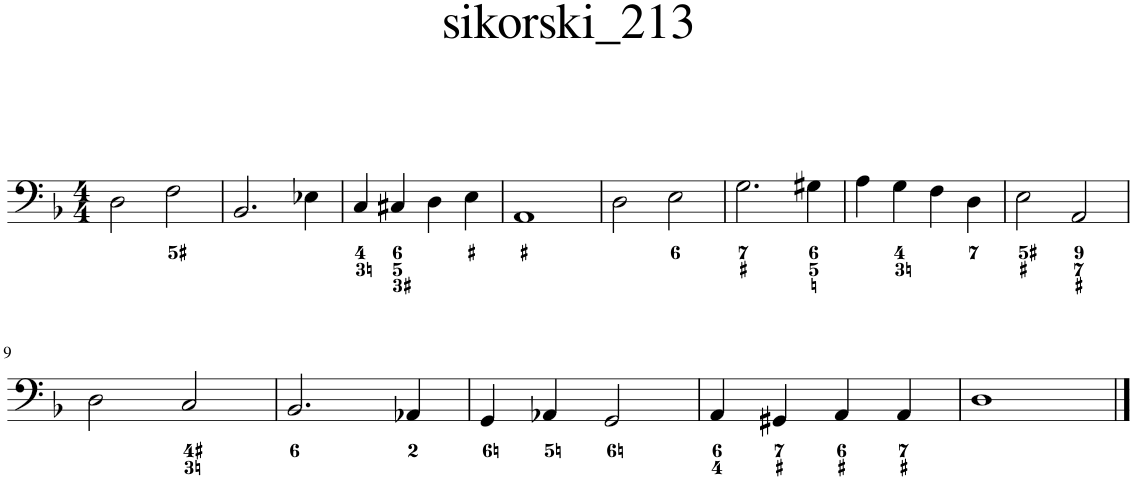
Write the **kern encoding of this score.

**kern
*part1
*staff1
*I"Piano
*I'Pno.
*clefF4
*k[b-]
*M4/4
=1
2D\
2F\
=2
2.BB-/
4E-X\
=3
4C/
4C#X/
4D\
4E\
=4
1AA
=5
2D\
2E\
=6
2.G\
4G#X\
=7
4A\
4G\
4F\
4D\
=8
2E\
2AA/
!!LO:LB:g=z
=9
2D\
2C/
=10
2.BB-/
4AA-X/
=11
4GG/
4AA-X/
2GG/
=12
4AA/
4GG#X/
4AA/
4AA/
=13
1D
==
*-
